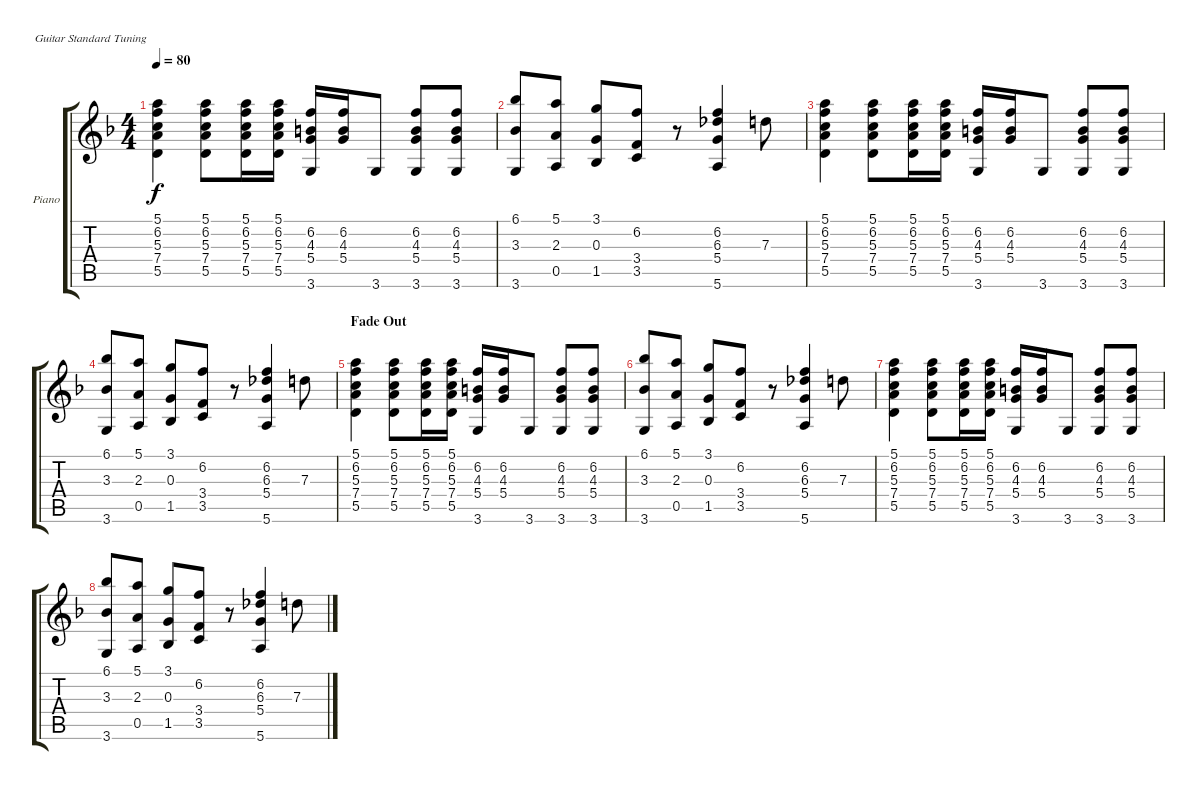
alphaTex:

\bracketExtendMode groupsimilarinstruments
\firstSystemTrackNameOrientation horizontal
\otherSystemsTrackNameOrientation horizontal
\track ("Piano (George Duke)" "Piano") {multiBarRest instrument brightacousticpiano}
\staff {score tabs}
\tuning (E4 B3 G3 D3 A2 E2)
\displaytranspose 12
\ts (4 4)
\tempo 80
\clef g2
\ks f
(5.1 6.2 5.3 7.4 5.5).4{dy f} (5.1 6.2 5.3 7.4 5.5).8 (5.1 6.2 5.3 7.4 5.5).16 (5.1 6.2 5.3 7.4 5.5).16 (6.2 4.3 5.4 3.6).16 (6.2 4.3 5.4).16 3.6.8 (6.2 4.3 5.4 3.6).8 (6.2 4.3 5.4 3.6).8 |
(6.1 3.3 3.6).8 (5.1 2.3 0.5).8 (3.1 0.3 1.5).8 (6.2 3.4 3.5).8 r.8 (6.2 6.3 5.4 5.6).4 7.3.8 |
(5.1 6.2 5.3 7.4 5.5).4 (5.1 6.2 5.3 7.4 5.5).8 (5.1 6.2 5.3 7.4 5.5).16 (5.1 6.2 5.3 7.4 5.5).16 (6.2 4.3 5.4 3.6).16 (6.2 4.3 5.4).16 3.6.8 (6.2 4.3 5.4 3.6).8 (6.2 4.3 5.4 3.6).8 |
(6.1 3.3 3.6).8 (5.1 2.3 0.5).8 (3.1 0.3 1.5).8 (6.2 3.4 3.5).8 r.8 (6.2 6.3 5.4 5.6).4 7.3.8 |
\section ("" "Fade Out")
(5.1 6.2 5.3 7.4 5.5).4 (5.1 6.2 5.3 7.4 5.5).8 (5.1 6.2 5.3 7.4 5.5).16 (5.1 6.2 5.3 7.4 5.5).16 (6.2 4.3 5.4 3.6).16 (6.2 4.3 5.4).16 3.6.8 (6.2 4.3 5.4 3.6).8 (6.2 4.3 5.4 3.6).8 |
(6.1 3.3 3.6).8 (5.1 2.3 0.5).8 (3.1 0.3 1.5).8 (6.2 3.4 3.5).8 r.8 (6.2 6.3 5.4 5.6).4 7.3.8 |
(5.1 6.2 5.3 7.4 5.5).4 (5.1 6.2 5.3 7.4 5.5).8 (5.1 6.2 5.3 7.4 5.5).16 (5.1 6.2 5.3 7.4 5.5).16 (6.2 4.3 5.4 3.6).16 (6.2 4.3 5.4).16 3.6.8 (6.2 4.3 5.4 3.6).8 (6.2 4.3 5.4 3.6).8 |
(6.1 3.3 3.6).8 (5.1 2.3 0.5).8 (3.1 0.3 1.5).8 (6.2 3.4 3.5).8 r.8 (6.2 6.3 5.4 5.6).4 7.3.8
